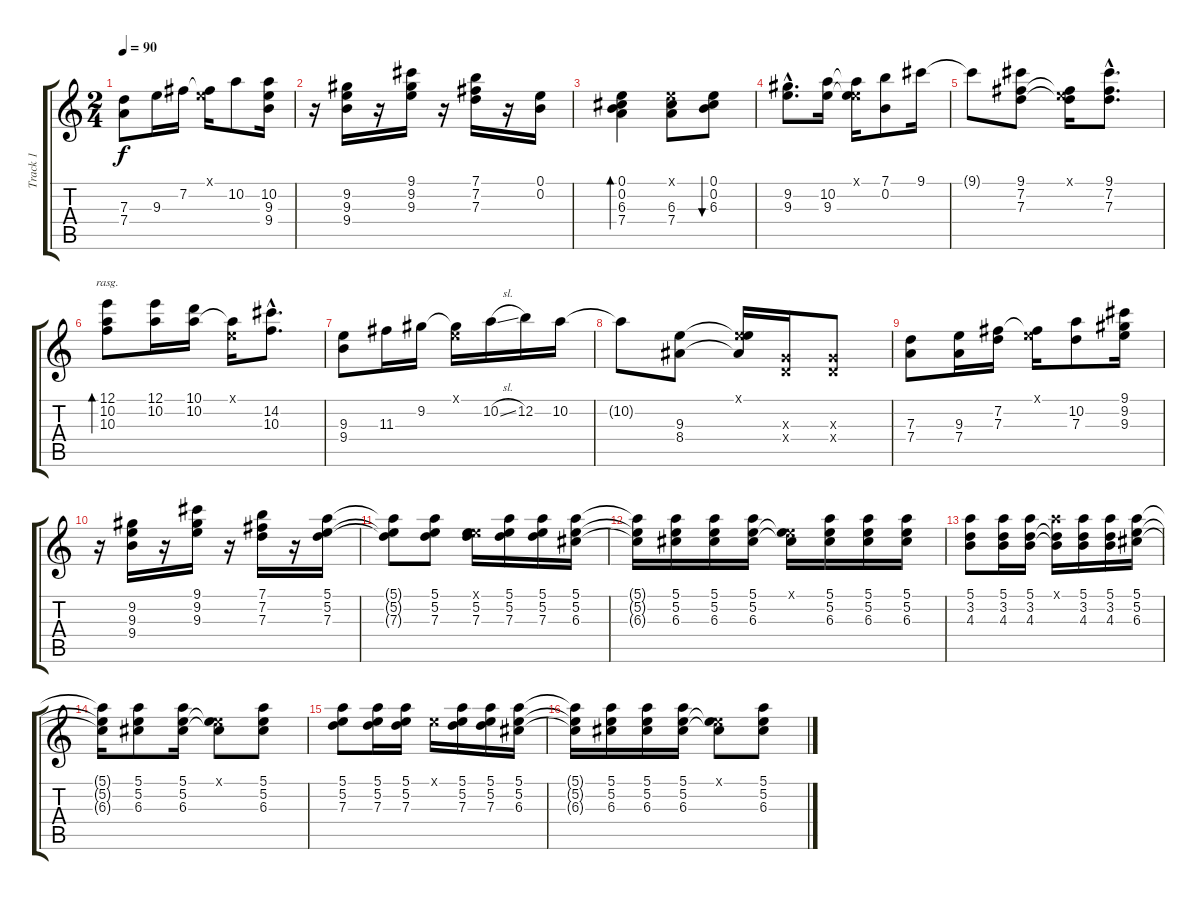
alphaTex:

\track ("Track 1" "Track 1") {instrument acousticguitarsteel}
\staff {score tabs}
\tuning (E4 B3 G3 D3 A2 E2) {hide}
\ts (2 4)
\tempo 90
\clef g2
\ks c
(7.3 7.4).8{dy f} 9.3.16 7.2.16 (0.1{x} 7.2{t}).16 10.2.8 (10.2 9.3 9.4).16 |
r.16 (9.2 9.3 9.4).16 r.16 (9.1 9.2 9.3).16 r.16 (7.1 7.2 7.3).16 r.16 (0.1 0.2).16 |
(0.1 0.2 6.3 7.4).4{bd 60} (0.1{x} 6.3 7.4).8 (0.1 0.2 6.3).8{bu 30} |
(9.2{hac} 9.3{hac}).8{d} (10.2 9.3).16 (0.1{x} 10.2{t} 9.3{t}).16 (7.1 0.2).8 9.1.16 |
9.1{t}.8 (9.1 7.2 7.3).8 (0.1{x} 7.2{t} 7.3{t}).16 (9.1{hac} 7.2{hac} 7.3{hac}).8{d} |
(12.1 10.2 10.3).8{bd 120 rasg ii} (12.1 10.2).16 (10.1 10.2).16 (0.1{x} 10.2{t}).16 (14.2{hac} 10.3{hac}).8{d} |
(9.3 9.4).8 11.3.16 9.2.16 (0.1{x} 9.2{t}).16 10.2{sl}.16 12.2.16 10.2.16 |
10.2{t}.8 (9.3 8.4).8 (0.1{x} 9.3{t} 8.4{t}).16 (0.3{x} 0.4{x}).16 (0.3{x} 0.4{x}).8 |
(7.3 7.4).8 (9.3 7.4).16 (7.2 7.3).16 (0.1{x} 7.2{t}).16 (10.2 7.3).8 (9.1 9.2 9.3).16 |
r.16 (9.2 9.3 9.4).16 r.16 (9.1 9.2 9.3).16 r.16 (7.1 7.2 7.3).16 r.16 (5.1 5.2 7.3).16 |
(5.1{t} 5.2{t} 7.3{t}).8 (5.1 5.2 7.3).8 (0.1{x} 5.2 7.3).16 (5.1 5.2 7.3).16 (5.1 5.2 7.3).16 (5.1 5.2 6.3).16 |
(5.1{t} 5.2{t} 6.3{t}).16 (5.1 5.2 6.3).16 (5.1 5.2 6.3).16 (5.1 5.2 6.3).16 (0.1{x} 5.2{t} 6.3{t}).16 (5.1 5.2 6.3).16 (5.1 5.2 6.3).16 (5.1 5.2 6.3).16 |
(5.1 3.2 4.3).8 (5.1 3.2 4.3).16 (5.1 3.2 4.3).16 (5.1{x} 3.2{t} 4.3{t}).16 (5.1 3.2 4.3).16 (5.1 3.2 4.3).16 (5.1 5.2 6.3).16 |
(5.1{t} 5.2{t} 6.3{t}).16 (5.1 5.2 6.3).8 (5.1 5.2 6.3).16 (0.1{x} 5.2{t} 6.3{t}).8 (5.1 5.2 6.3).8 |
(5.1 5.2 7.3).8 (5.1 5.2 7.3).16 (5.1 5.2 7.3).16 0.1{x}.16 (5.1 5.2 7.3).16 (5.1 5.2 7.3).16 (5.1 5.2 6.3).16 |
(5.1{t} 5.2{t} 6.3{t}).16 (5.1 5.2 6.3).16 (5.1 5.2 6.3).16 (5.1 5.2 6.3).16 (0.1{x} 5.2{t} 6.3{t}).8 (5.1 5.2 6.3).8
